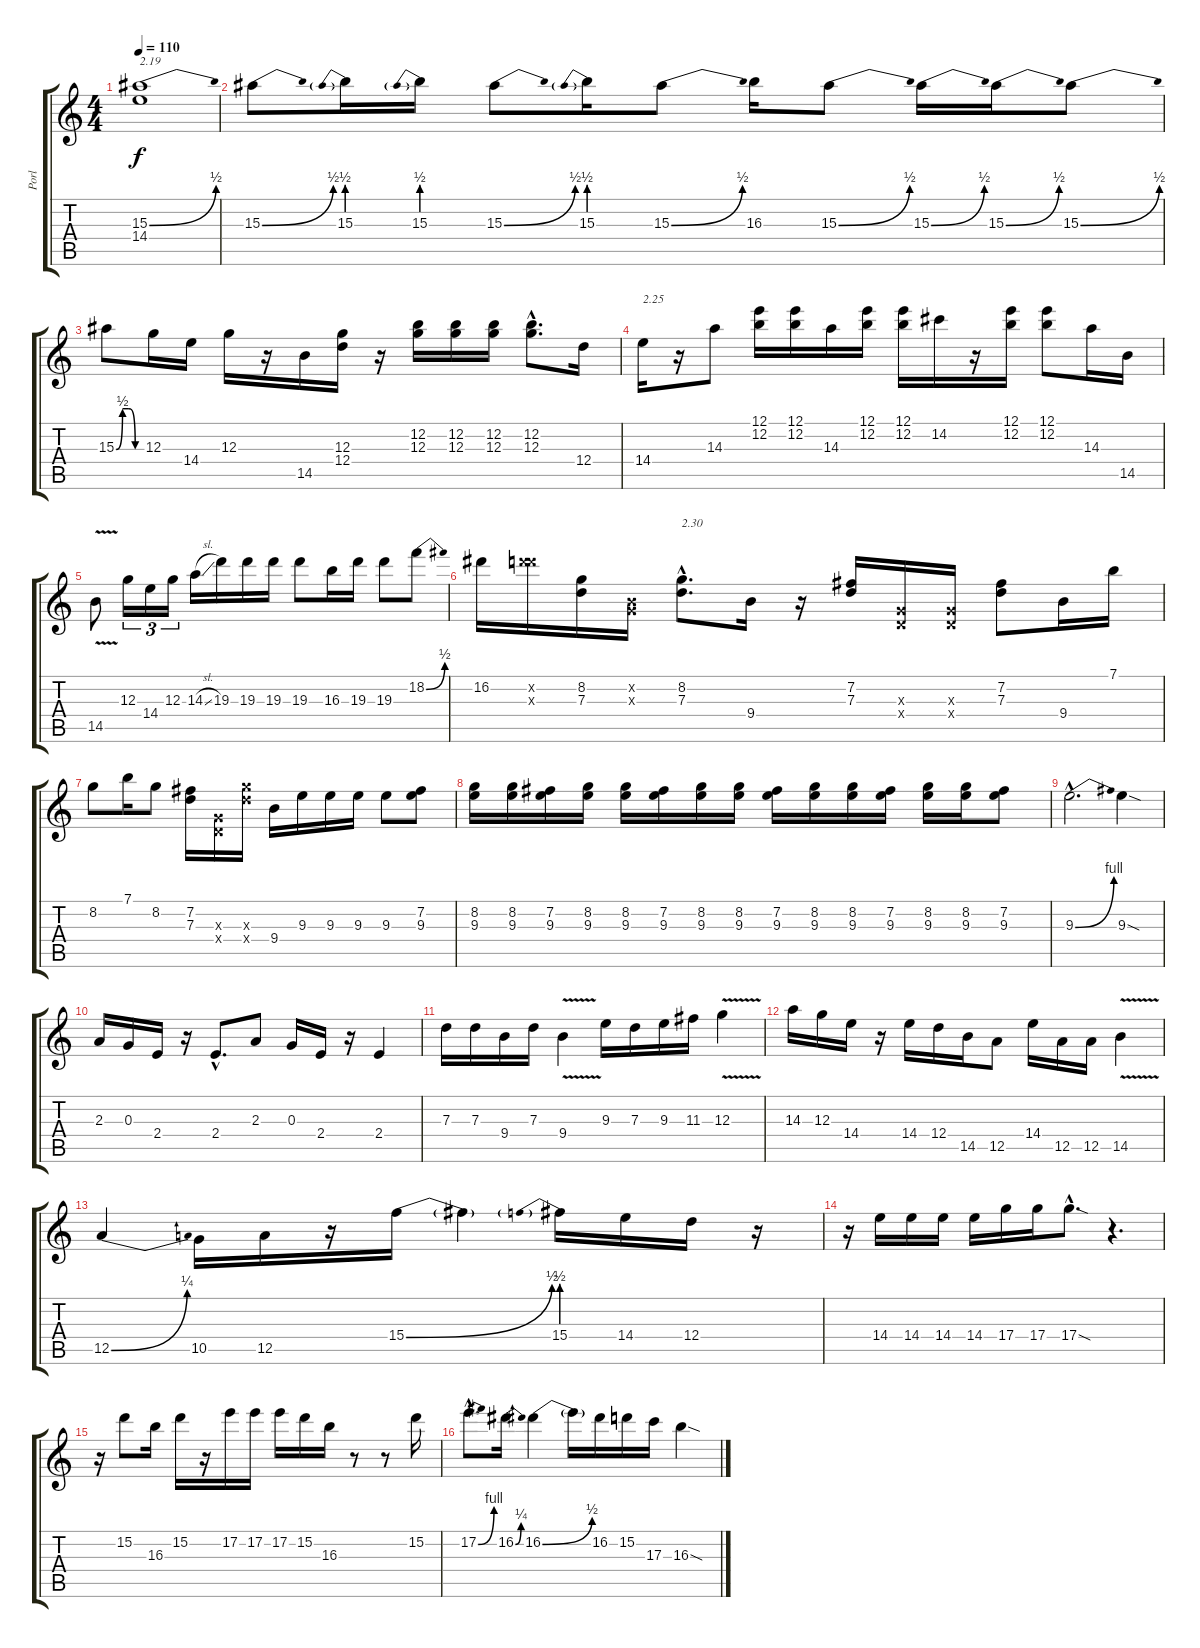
\track ("Porl" "Porl") {instrument overdrivenguitar}
\staff {score tabs}
\tuning (E4 B3 G3 D3 A2 E2) {hide}
\ts (4 4)
\tempo 110
\clef g2
\ks c
(15.3{be (bend 0 0 60 2)} 14.4).1{txt "2.19" dy f} |
15.3{be (bend 0 0 60 2)}.8 15.3{be (prebend 0 2 60 2)}.16 15.3{be (prebend 0 2 60 2)}.16 15.3{be (bend 0 0 60 2)}.8 15.3{be (prebend 0 2 60 2)}.16 15.3{be (bend 0 0 60 2)}.8 16.3.16 15.3{be (bend 0 0 60 2)}.8 15.3{be (bend 0 0 60 2)}.16 15.3{be (bend 0 0 60 2)}.16 15.3{be (bend 0 0 60 2)}.8 |
15.3{be (custom 0 0 15 2 30 2 45 0 60 0)}.8 12.3.16 14.4.16 12.3.16 r.16 14.5.16 (12.3 12.4).16 r.16 (12.2 12.3).16 (12.2 12.3).16 (12.2 12.3).16 (12.2{hac} 12.3{hac}).8{d} 12.4.16 |
14.4.16{txt "2.25"} r.16 14.3.8 (12.1 12.2).16 (12.1 12.2).16 14.3.16 (12.1 12.2).16 (12.1 12.2).16 14.2.16 r.16 (12.1 12.2).16 (12.1 12.2).8 14.3.16 14.5.16 |
14.5{v}.8 12.3.16{tu (3 2)} 14.4.16{tu (3 2)} 12.3.16{tu (3 2)} 14.3{sl}.16 19.3.16 19.3.16 19.3.16 19.3.8 16.3.16 19.3.16 19.3.8 18.2{be (bend 0 0 60 2)}.8 |
16.2.16 (15.2{x} 19.3{x}).16 (8.2 7.3).16 (0.2{x} 0.3{x}).16 (8.2{hac} 7.3{hac}).8{d txt "2.30"} 9.4.16 r.16 (7.2 7.3).16 (0.3{x} 0.4{x}).16 (0.3{x} 0.4{x}).16 (7.2 7.3).8 9.4.16 7.1.16 |
8.2.8 7.1.16 8.2.8 (7.2 7.3).16 (0.3{x} 0.4{x}).16 (12.3{x} 12.4{x}).16 9.4.16 9.3.16 9.3.16 9.3.16 9.3.8 (7.2 9.3).8 |
(8.2 9.3).16 (8.2 9.3).16 (7.2 9.3).16 (8.2 9.3).16 (8.2 9.3).16 (7.2 9.3).16 (8.2 9.3).16 (8.2 9.3).16 (7.2 9.3).16 (8.2 9.3).16 (8.2 9.3).16 (7.2 9.3).16 (8.2 9.3).16 (8.2 9.3).16 (7.2 9.3).8 |
9.3{be (bend 0 0 60 4) hac}.2{d} 9.3{sod}.4 |
2.3.16 0.3.16 2.4.16 r.16 2.4{hac}.8{d} 2.3.8 0.3.16 2.4.16 r.16 2.4.4 |
7.3.16 7.3.16 9.4.16 7.3.16 9.4{v}.4 9.3.16 7.3.16 9.3.16 11.3.16 12.3{v}.4 |
14.3.16 12.3.16 14.4.16 r.16 14.4.16 12.4.16 14.5.16 12.5.8 14.4.16 12.5.16 12.5.16 14.5{v}.4 |
12.5{be (bend 0 0 60 1)}.4 10.5.16 12.5.16 r.16 15.4{be (bend 0 0 60 2)}.16 15.4{t}.4 15.4{be (prebend 0 2 60 2)}.16 14.4.16 12.4.16 r.16 |
r.16 14.4.16 14.4.16 14.4.16 14.4.16 17.4.16 17.4.16 17.4{sod hac}.8{d} r.4{d} |
r.16 15.2.8 16.3.16 15.2.16 r.16 17.2.16 17.2.16 17.2.16 15.2.16 16.3.16 r.8 r.8 15.2.16 |
17.2{be (bend 0 0 60 4) hac}.8{d} 16.2{be (bend 0 0 60 1)}.16 16.2{be (bend 0 0 60 2)}.4 16.2{t}.16 16.2.16 15.2.16 17.3.16 16.3{sod}.4
